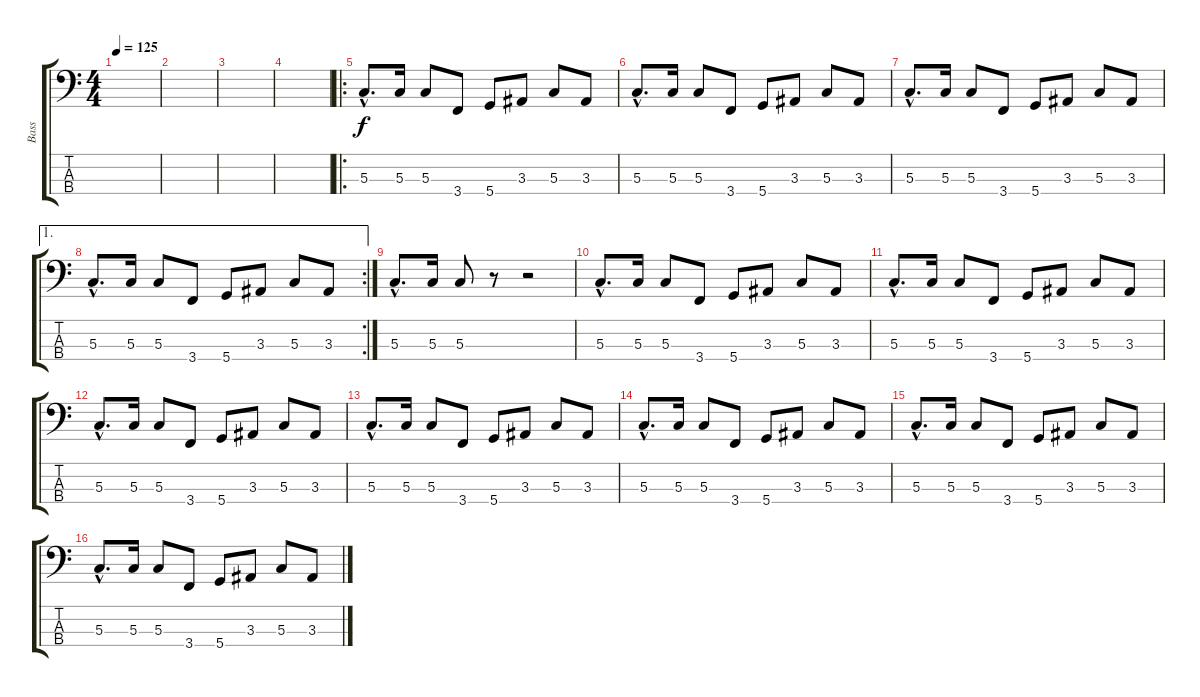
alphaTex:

\track ("Bass" "Bass") {instrument electricbassfinger}
\staff {score tabs}
\tuning (F2 C2 G1 D1) {hide}
\ts (4 4)
\tempo 125
\clef f4
\ks c
|
|
|
|
\ro
5.3{hac}.8{d} 5.3.16 5.3.8 3.4.8 5.4.8 3.3.8 5.3.8 3.3.8 |
5.3{hac}.8{d} 5.3.16 5.3.8 3.4.8 5.4.8 3.3.8 5.3.8 3.3.8 |
5.3{hac}.8{d} 5.3.16 5.3.8 3.4.8 5.4.8 3.3.8 5.3.8 3.3.8 |
\ae 1
\rc 2
5.3{hac}.8{d} 5.3.16 5.3.8 3.4.8 5.4.8 3.3.8 5.3.8 3.3.8 |
5.3{hac}.8{d} 5.3.16 5.3.8 r.8 r.2 |
5.3{hac}.8{d} 5.3.16 5.3.8 3.4.8 5.4.8 3.3.8 5.3.8 3.3.8 |
5.3{hac}.8{d} 5.3.16 5.3.8 3.4.8 5.4.8 3.3.8 5.3.8 3.3.8 |
5.3{hac}.8{d} 5.3.16 5.3.8 3.4.8 5.4.8 3.3.8 5.3.8 3.3.8 |
5.3{hac}.8{d} 5.3.16 5.3.8 3.4.8 5.4.8 3.3.8 5.3.8 3.3.8 |
5.3{hac}.8{d} 5.3.16 5.3.8 3.4.8 5.4.8 3.3.8 5.3.8 3.3.8 |
5.3{hac}.8{d} 5.3.16 5.3.8 3.4.8 5.4.8 3.3.8 5.3.8 3.3.8 |
5.3{hac}.8{d} 5.3.16 5.3.8 3.4.8 5.4.8 3.3.8 5.3.8 3.3.8
